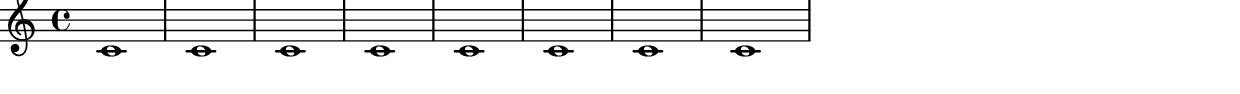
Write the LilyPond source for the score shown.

%% Generated by lilypond-book.py
%% Options: [exampleindent=10.16\mm,indent=0\mm,line-width=160\mm]
\include "lilypond-book-preamble.ly"


% ****************************************************************
% Start cut-&-pastable-section
% ****************************************************************



\paper {
  indent = 0\mm
  line-width = 160\mm
  % offset the left padding, also add 1mm as lilypond creates cropped
  % images with a little space on the right
  line-width = #(- line-width (* mm  3.000000) (* mm 1))
}

\layout {
  
}





% ****************************************************************
% ly snippet:
% ****************************************************************
\sourcefilename "/home/karlin/lilypond-git/input/regression/fret-diagrams-fingering.ly"
\sourcefileline 0
\version "2.19.8"

\header {
  texidoc="
Finger labels can be added, either in dots or below strings.
Dot color can be changed globally or on a per-dot basis,
and fingering label font size can be adjusted.

"
}

\layout { ragged-right = ##t }

<<
  \chords {
    c1 |
    c1 |
    c1 |
    c1 |
    c1 |
    c1 |
    c1 |
    c1
  }

  \new Voice {
    \textLengthOn
     %% C major for guitar,  verbose style
    \override TextScript.fret-diagram-details.finger-code = #'below-string
    c'1 ^\markup {
            \fret-diagram-verbose #'((mute 6)
                                     (place-fret 5 3 1)
                                     (place-fret 4 5 2)
                                     (place-fret 3 5 3)
                                     (place-fret 2 5 4)
                                     (place-fret 1 3 1)
                                     (barre 5 1 3))}

     %% C major for guitar,  verbose style
    \override TextScript.fret-diagram-details.string-label-font-mag = #0.4
    c'1 ^\markup {
            \fret-diagram-verbose #'((mute 6)
                                     (place-fret 5 3 1)
                                     (place-fret 4 5 2)
                                     (place-fret 3 5 3)
                                     (place-fret 2 5 4)
                                     (place-fret 1 3 1)
                                     (barre 5 1 3))}

     %% C major for guitar, verbose style
    \override TextScript.fret-diagram-details.finger-code = #'in-dot
    c' ^\markup {
            \fret-diagram-verbose #'((mute 6)
                                     (place-fret 5 3 1)
                                     (place-fret 4 5 2)
                                     (place-fret 3 5 3)
                                     (place-fret 2 5 4)
                                     (place-fret 1 3 1)
                                     (barre 5 1 3))}

     %% C major for guitar, verbose style
    \once \override TextScript.fret-diagram-details.dot-color = #'white
    c' ^\markup {
            \fret-diagram-verbose #'((mute 6)
                                     (place-fret 5 3 1)
                                     (place-fret 4 5 2)
                                     (place-fret 3 5 3)
                                     (place-fret 2 5 4)
                                     (place-fret 1 3 1)
                                     (barre 5 1 3))}

     %% C major for guitar,  verbose style
    \once \override TextScript.fret-diagram-details.dot-label-font-mag = #0.75
    c'1 ^\markup {
            \fret-diagram-verbose #'((mute 6)
                                     (place-fret 5 3 1)
                                     (place-fret 4 5 2)
                                     (place-fret 3 5 3)
                                     (place-fret 2 5 4)
                                     (place-fret 1 3 1)
                                     (barre 5 1 3))}
     %% C major for guitar, verbose style
     %% dot color inversion, white on black
    \once \override TextScript.fret-diagram-details.dot-color = #'black
    c' ^\markup {
            \fret-diagram-verbose #'((mute 6)
                                     (place-fret 5 3 1 inverted)
                                     (place-fret 4 5 2)
                                     (place-fret 3 5 3 inverted)
                                     (place-fret 2 5 4)
                                     (place-fret 1 3 1)
                                     (barre 5 1 3))}
     %% C major for guitar, verbose style
     %% dot color inversion, black on white
    \once \override TextScript.fret-diagram-details.dot-color = #'white
    c' ^\markup {
            \fret-diagram-verbose #'((mute 6)
                                     (place-fret 5 3 1 inverted)
                                     (place-fret 4 5 2)
                                     (place-fret 3 5 3 inverted)
                                     (place-fret 2 5 4)
                                     (place-fret 1 3 1)
                                     (barre 5 1 3))}
     %% C major for guitar, verbose style
     %% dot color inversion, global setting and per-dot
    \once \override TextScript.fret-diagram-details.dot-color = #'grey
    \once \override TextScript.size = #1.4
    c' ^\markup {
            \fret-diagram-verbose #'((mute 6)
                                     (place-fret 5 3 1 inverted)
                                     (place-fret 4 5 2 red)
                                     (place-fret 3 5 3 inverted)
                                     (place-fret 2 5 4 red inverted)
                                     (place-fret 1 3 1)
                                     (barre 5 1 3))}
 }
>>



% ****************************************************************
% end ly snippet
% ****************************************************************
